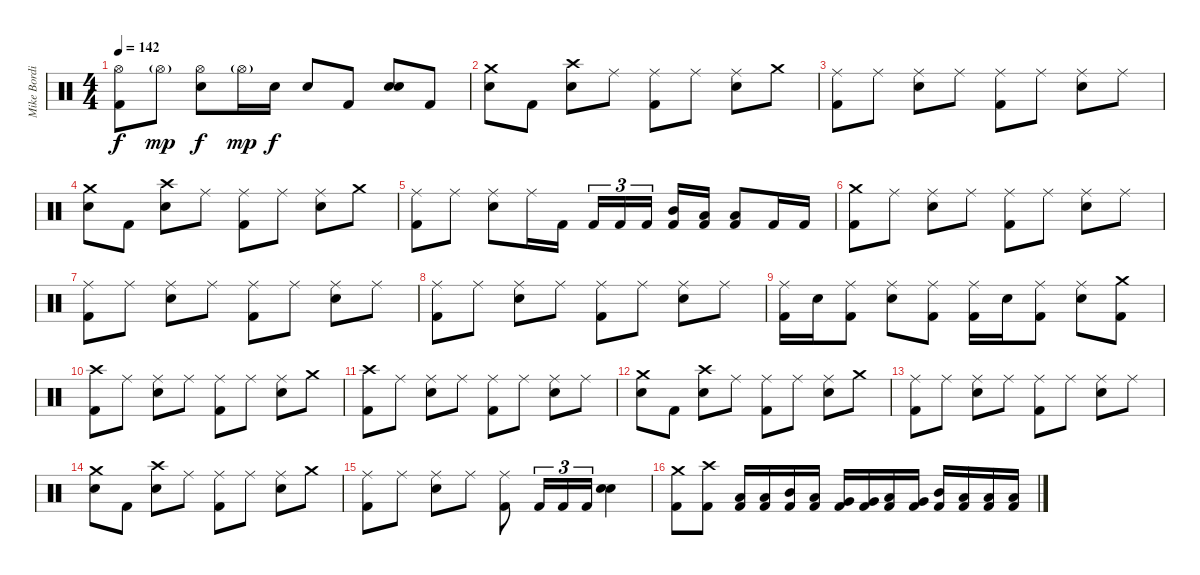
\track ("Mike Bordin" "Mike Bordi") {instrument percussion}
\staff {score}
\articulation defaults
\ts (4 4)
\tempo 142
\clef neutral
\ks c
("Hi-Hat (open)" "Kick (hit) 2").8{dy f} "Hi-Hat (open)"{g}.8{dy mp} ("Hi-Hat (open)" "Snare (hit) 2").8{dy f} "Hi-Hat (open)"{g}.16{dy mp} "Snare (hit) 2".16{dy f} "Snare (hit) 2".8 "Kick (hit) 2".8 ("Snare (hit) 2" "Snare (hit) 2").8{bd 240} "Kick (hit) 2".8 |
("Crash medium (hit)" "Snare (hit) 2").8 "Kick (hit) 2".8 ("Crash high (hit)" "Snare (hit) 2").8 "Ride (middle)".8 ("Ride (middle)" "Kick (hit) 2").8 "Ride (middle)".8 ("Ride (middle)" "Snare (hit) 2").8 "Crash medium (hit)".8 |
("Ride (middle)" "Kick (hit) 2").8 "Ride (middle)".8 ("Ride (middle)" "Snare (hit) 2").8 "Ride (middle)".8 ("Ride (middle)" "Kick (hit) 2").8 "Ride (middle)".8 ("Ride (middle)" "Snare (hit) 2").8 "Ride (middle)".8 |
("Crash medium (hit)" "Snare (hit) 2").8 "Kick (hit) 2".8 ("Crash high (hit)" "Snare (hit) 2").8 "Ride (middle)".8 ("Ride (middle)" "Kick (hit) 2").8 "Ride (middle)".8 ("Ride (middle)" "Snare (hit) 2").8 "Crash medium (hit)".8 |
("Ride (middle)" "Kick (hit) 2").8 "Ride (middle)".8 ("Ride (middle)" "Snare (hit) 2").8 "Ride (middle)".16 "Kick (hit) 2".16 "Kick (hit) 2".16{tu (3 2)} "Kick (hit) 2".16{tu (3 2)} "Kick (hit) 2".16{tu (3 2)} ("Mid Tom (hit)" "Kick (hit) 2").16 ("Low Tom (hit)" "Kick (hit) 2").16 ("Low Tom (hit)" "Kick (hit) 2").8 "Kick (hit) 2".16 "Kick (hit) 2".16 |
("Crash medium (hit)" "Kick (hit) 2").8 "Ride (middle)".8 ("Ride (middle)" "Snare (hit) 2").8 "Ride (middle)".8 ("Ride (middle)" "Kick (hit) 2").8 "Ride (middle)".8 ("Ride (middle)" "Snare (hit) 2").8 "Ride (middle)".8 |
("Ride (middle)" "Kick (hit) 2").8 "Ride (middle)".8 ("Ride (middle)" "Snare (hit) 2").8 "Ride (middle)".8 ("Ride (middle)" "Kick (hit) 2").8 "Ride (middle)".8 ("Ride (middle)" "Snare (hit) 2").8 "Ride (middle)".8 |
("Ride (middle)" "Kick (hit) 2").8 "Ride (middle)".8 ("Ride (middle)" "Snare (hit) 2").8 "Ride (middle)".8 ("Ride (middle)" "Kick (hit) 2").8 "Ride (middle)".8 ("Ride (middle)" "Snare (hit) 2").8 "Ride (middle)".8 |
("Ride (middle)" "Kick (hit) 2").16 "Snare (hit) 2".16 ("Ride (middle)" "Kick (hit) 2").8 ("Ride (middle)" "Snare (hit) 2").8 ("Ride (middle)" "Kick (hit) 2").8 ("Ride (middle)" "Kick (hit) 2").16 "Snare (hit) 2".16 ("Ride (middle)" "Kick (hit) 2").8 ("Ride (middle)" "Snare (hit) 2").8 ("Crash medium (hit)" "Kick (hit) 2").8 |
("Crash high (hit)" "Kick (hit) 2").8 "Ride (middle)".8 ("Ride (middle)" "Snare (hit) 2").8 "Ride (middle)".8 ("Ride (middle)" "Kick (hit) 2").8 "Ride (middle)".8 ("Ride (middle)" "Snare (hit) 2").8 "Crash medium (hit)".8 |
("Crash high (hit)" "Kick (hit) 2").8 "Ride (middle)".8 ("Ride (middle)" "Snare (hit) 2").8 "Ride (middle)".8 ("Ride (middle)" "Kick (hit) 2").8 "Ride (middle)".8 ("Ride (middle)" "Snare (hit) 2").8 "Ride (middle)".8 |
("Crash medium (hit)" "Snare (hit) 2").8 "Kick (hit) 2".8 ("Crash high (hit)" "Snare (hit) 2").8 "Ride (middle)".8 ("Ride (middle)" "Kick (hit) 2").8 "Ride (middle)".8 ("Ride (middle)" "Snare (hit) 2").8 "Crash medium (hit)".8 |
("Ride (middle)" "Kick (hit) 2").8 "Ride (middle)".8 ("Ride (middle)" "Snare (hit) 2").8 "Ride (middle)".8 ("Ride (middle)" "Kick (hit) 2").8 "Ride (middle)".8 ("Ride (middle)" "Snare (hit) 2").8 "Ride (middle)".8 |
("Crash medium (hit)" "Snare (hit) 2").8 "Kick (hit) 2".8 ("Crash high (hit)" "Snare (hit) 2").8 "Ride (middle)".8 ("Ride (middle)" "Kick (hit) 2").8 "Ride (middle)".8 ("Ride (middle)" "Snare (hit) 2").8 "Crash medium (hit)".8 |
("Ride (middle)" "Kick (hit) 2").8 "Ride (middle)".8 ("Ride (middle)" "Snare (hit) 2").8 "Ride (middle)".8 ("Ride (middle)" "Kick (hit) 2").8 "Kick (hit) 2".16{tu (3 2)} "Kick (hit) 2".16{tu (3 2)} "Kick (hit) 2".16{tu (3 2)} ("Snare (hit) 2" "Snare (hit) 2").4{bd 240} |
("Crash medium (hit)" "Kick (hit) 2").8 ("Crash high (hit)" "Kick (hit) 2").8 ("Low Tom (hit)" "Kick (hit) 2").16 ("Low Tom (hit)" "Kick (hit) 2").16 ("Mid Tom (hit)" "Kick (hit) 2").16 ("Low Tom (hit)" "Kick (hit) 2").16 ("Very Low Tom (hit)" "Kick (hit) 2").16 ("Very Low Tom (hit)" "Kick (hit) 2").16 ("Low Floor Tom (hit)" "Kick (hit) 2").16 ("Very Low Tom (hit)" "Kick (hit) 2").16 ("Mid Tom (hit)" "Kick (hit) 2").16 ("Low Tom (hit)" "Kick (hit) 2").16 ("Low Tom (hit)" "Kick (hit) 2").16 ("Low Tom (hit)" "Kick (hit) 2").16
